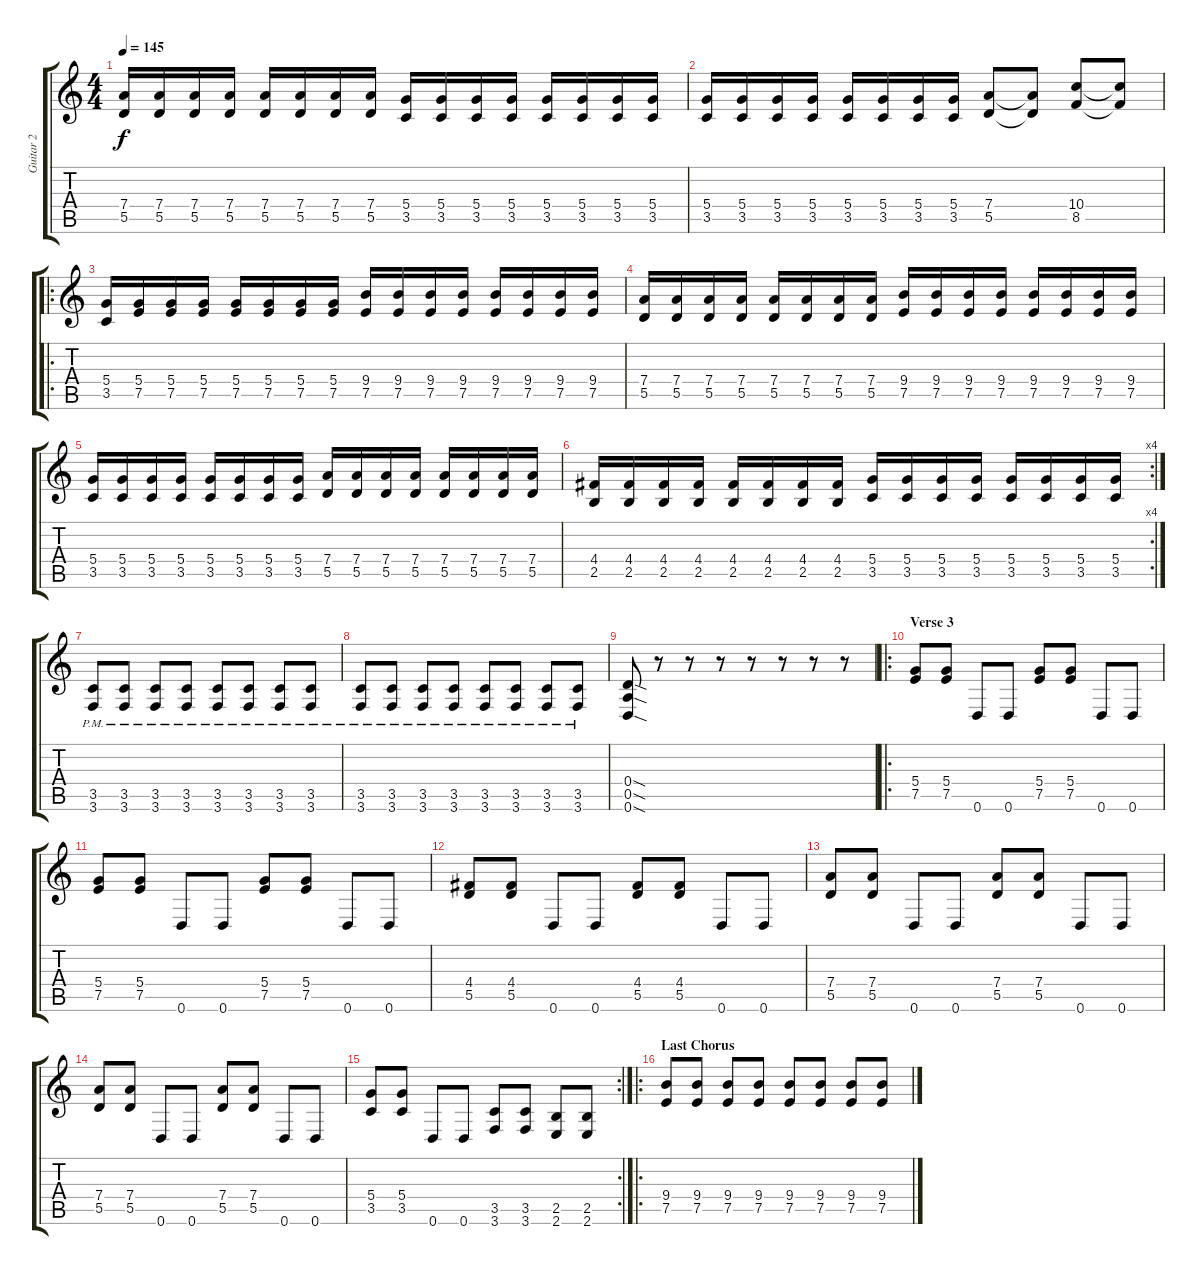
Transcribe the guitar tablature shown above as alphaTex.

\track ("Guitar 2" "Guitar 2") {instrument distortionguitar}
\staff {score tabs}
\tuning (E4 B3 G3 D3 A2 D2) {hide}
\ts (4 4)
\tempo 145
\clef g2
\ks c
(7.4 5.5).16{dy f} (7.4 5.5).16 (7.4 5.5).16 (7.4 5.5).16 (7.4 5.5).16 (7.4 5.5).16 (7.4 5.5).16 (7.4 5.5).16 (5.4 3.5).16 (5.4 3.5).16 (5.4 3.5).16 (5.4 3.5).16 (5.4 3.5).16 (5.4 3.5).16 (5.4 3.5).16 (5.4 3.5).16 |
(5.4 3.5).16 (5.4 3.5).16 (5.4 3.5).16 (5.4 3.5).16 (5.4 3.5).16 (5.4 3.5).16 (5.4 3.5).16 (5.4 3.5).16 (7.4 5.5).8 (7.4{t} 5.5{t}).8 (10.4 8.5).8 (10.4{t} 8.5{t}).8 |
\ro
(5.4 3.5).16 (5.4 7.5).16 (5.4 7.5).16 (5.4 7.5).16 (5.4 7.5).16 (5.4 7.5).16 (5.4 7.5).16 (5.4 7.5).16 (9.4 7.5).16 (9.4 7.5).16 (9.4 7.5).16 (9.4 7.5).16 (9.4 7.5).16 (9.4 7.5).16 (9.4 7.5).16 (9.4 7.5).16 |
(7.4 5.5).16 (7.4 5.5).16 (7.4 5.5).16 (7.4 5.5).16 (7.4 5.5).16 (7.4 5.5).16 (7.4 5.5).16 (7.4 5.5).16 (9.4 7.5).16 (9.4 7.5).16 (9.4 7.5).16 (9.4 7.5).16 (9.4 7.5).16 (9.4 7.5).16 (9.4 7.5).16 (9.4 7.5).16 |
(5.4 3.5).16 (5.4 3.5).16 (5.4 3.5).16 (5.4 3.5).16 (5.4 3.5).16 (5.4 3.5).16 (5.4 3.5).16 (5.4 3.5).16 (7.4 5.5).16 (7.4 5.5).16 (7.4 5.5).16 (7.4 5.5).16 (7.4 5.5).16 (7.4 5.5).16 (7.4 5.5).16 (7.4 5.5).16 |
\rc 4
(4.4 2.5).16 (4.4 2.5).16 (4.4 2.5).16 (4.4 2.5).16 (4.4 2.5).16 (4.4 2.5).16 (4.4 2.5).16 (4.4 2.5).16 (5.4 3.5).16 (5.4 3.5).16 (5.4 3.5).16 (5.4 3.5).16 (5.4 3.5).16 (5.4 3.5).16 (5.4 3.5).16 (5.4 3.5).16 |
(3.5{pm} 3.6{pm}).8 (3.5{pm} 3.6{pm}).8 (3.5{pm} 3.6{pm}).8 (3.5{pm} 3.6{pm}).8 (3.5{pm} 3.6{pm}).8 (3.5{pm} 3.6{pm}).8 (3.5{pm} 3.6{pm}).8 (3.5{pm} 3.6{pm}).8 |
(3.5{pm} 3.6{pm}).8 (3.5{pm} 3.6{pm}).8 (3.5{pm} 3.6{pm}).8 (3.5{pm} 3.6{pm}).8 (3.5{pm} 3.6{pm}).8 (3.5{pm} 3.6{pm}).8 (3.5{pm} 3.6{pm}).8 (3.5{pm} 3.6{pm}).8 |
(0.4{sod} 0.5{sod} 0.6{sod}).8 r.8 r.8 r.8 r.8 r.8 r.8 r.8 |
\ro
\section ("" "Verse 3")
(5.4 7.5).8 (5.4 7.5).8 0.6.8 0.6.8 (5.4 7.5).8 (5.4 7.5).8 0.6.8 0.6.8 |
(5.4 7.5).8 (5.4 7.5).8 0.6.8 0.6.8 (5.4 7.5).8 (5.4 7.5).8 0.6.8 0.6.8 |
(4.4 5.5).8 (4.4 5.5).8 0.6.8 0.6.8 (4.4 5.5).8 (4.4 5.5).8 0.6.8 0.6.8 |
(7.4 5.5).8 (7.4 5.5).8 0.6.8 0.6.8 (7.4 5.5).8 (7.4 5.5).8 0.6.8 0.6.8 |
(7.4 5.5).8 (7.4 5.5).8 0.6.8 0.6.8 (7.4 5.5).8 (7.4 5.5).8 0.6.8 0.6.8 |
\rc 2
(5.4 3.5).8 (5.4 3.5).8 0.6.8 0.6.8 (3.5 3.6).8 (3.5 3.6).8 (2.5 2.6).8 (2.5 2.6).8 |
\ro
\section ("" "Last Chorus")
(9.4 7.5).8 (9.4 7.5).8 (9.4 7.5).8 (9.4 7.5).8 (9.4 7.5).8 (9.4 7.5).8 (9.4 7.5).8 (9.4 7.5).8
